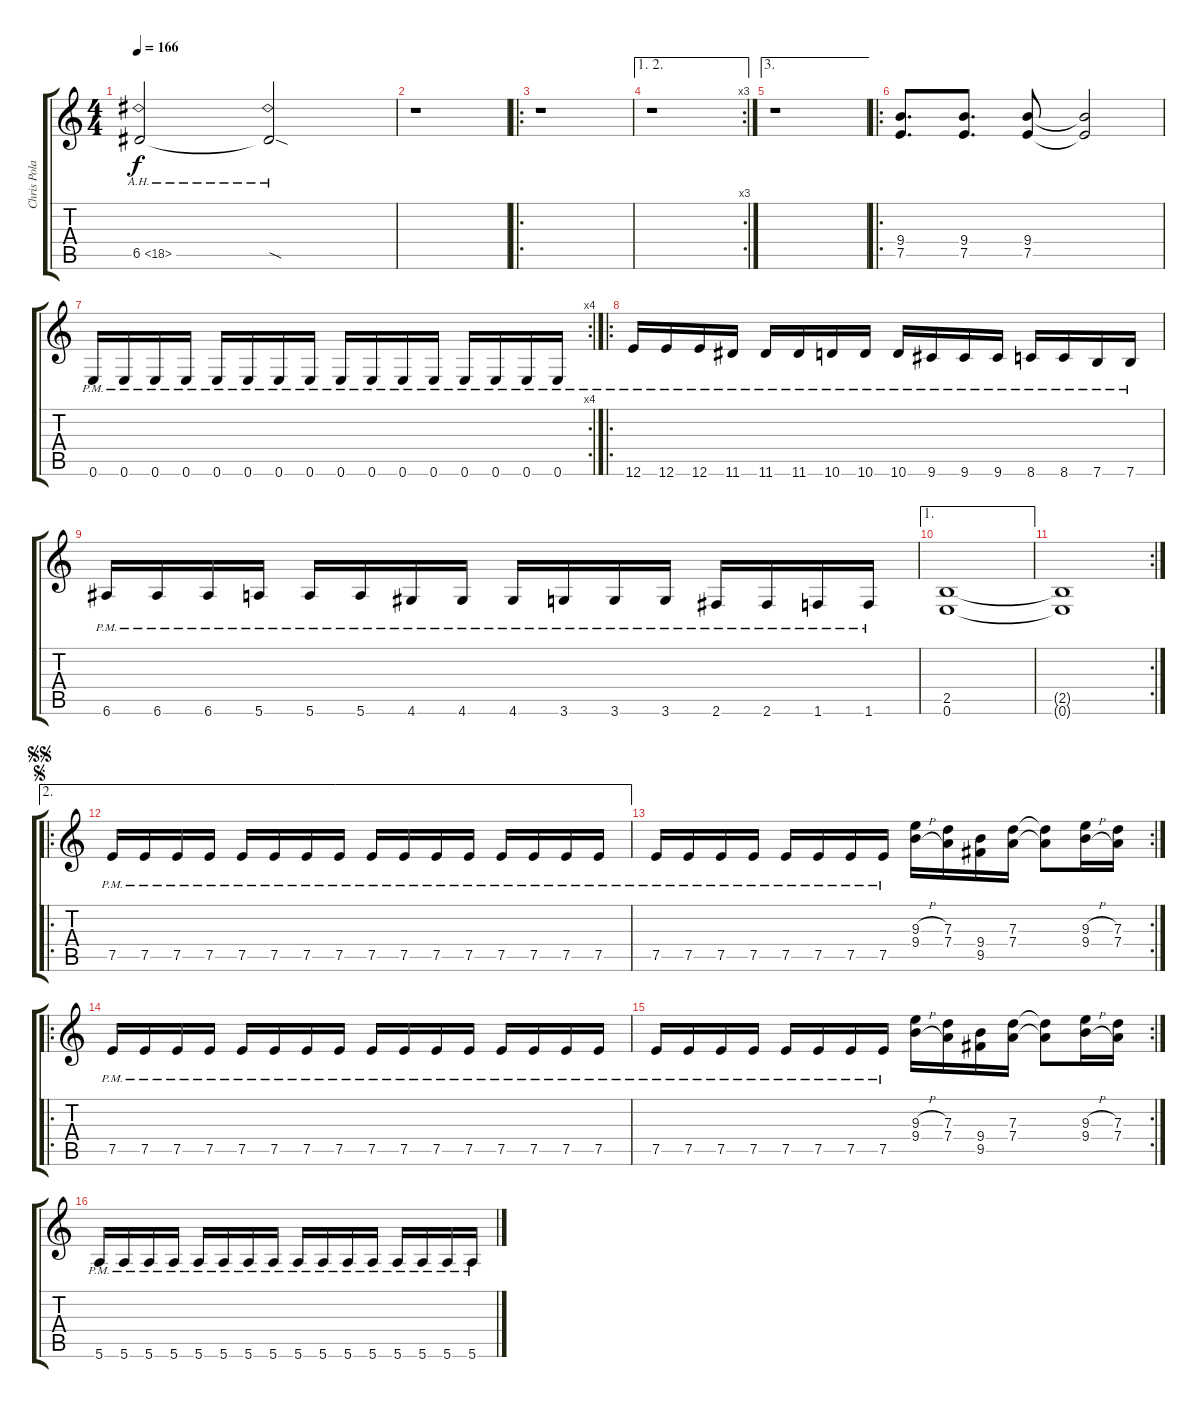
\track ("Chris Poland" "Chris Pola") {instrument distortionguitar}
\staff {score tabs}
\tuning (E4 B3 G3 D3 A2 E2) {hide}
\ts (4 4)
\tempo 166
\clef g2
\ks c
6.5{ah 12}.2{dy f} 6.5{ah 12 sod t}.2 |
r.1 |
\ro
r.1 |
\ae (1 2)
\rc 3
r.1 |
\ae 3
r.1 |
\ro
(9.4 7.5).8{d} (9.4 7.5).8{d} (9.4 7.5).8 (9.4{t} 7.5{t}).2 |
\rc 4
0.6{pm}.16 0.6{pm}.16 0.6{pm}.16 0.6{pm}.16 0.6{pm}.16 0.6{pm}.16 0.6{pm}.16 0.6{pm}.16 0.6{pm}.16 0.6{pm}.16 0.6{pm}.16 0.6{pm}.16 0.6{pm}.16 0.6{pm}.16 0.6{pm}.16 0.6{pm}.16 |
\ro
12.6{pm}.16 12.6{pm}.16 12.6{pm}.16 11.6{pm}.16 11.6{pm}.16 11.6{pm}.16 10.6{pm}.16 10.6{pm}.16 10.6{pm}.16 9.6{pm}.16 9.6{pm}.16 9.6{pm}.16 8.6{pm}.16 8.6{pm}.16 7.6{pm}.16 7.6{pm}.16 |
6.6{pm}.16 6.6{pm}.16 6.6{pm}.16 5.6{pm}.16 5.6{pm}.16 5.6{pm}.16 4.6{pm}.16 4.6{pm}.16 4.6{pm}.16 3.6{pm}.16 3.6{pm}.16 3.6{pm}.16 2.6{pm}.16 2.6{pm}.16 1.6{pm}.16 1.6{pm}.16 |
\ae 1
(2.5 0.6).1 |
\rc 2
(2.5{t} 0.6{t}).1 |
\ae 2
\ro
\jump segno
\jump segnosegno
7.5{pm}.16 7.5{pm}.16 7.5{pm}.16 7.5{pm}.16 7.5{pm}.16 7.5{pm}.16 7.5{pm}.16 7.5{pm}.16 7.5{pm}.16 7.5{pm}.16 7.5{pm}.16 7.5{pm}.16 7.5{pm}.16 7.5{pm}.16 7.5{pm}.16 7.5{pm}.16 |
\rc 2
7.5{pm}.16 7.5{pm}.16 7.5{pm}.16 7.5{pm}.16 7.5{pm}.16 7.5{pm}.16 7.5{pm}.16 7.5{pm}.16 (9.3{h} 9.4{h}).16 (7.3 7.4).16 (9.4 9.5).16 (7.3 7.4).16 (7.3{t} 7.4{t}).8 (9.3{h} 9.4{h}).16 (7.3 7.4).16 |
\ro
7.5{pm}.16 7.5{pm}.16 7.5{pm}.16 7.5{pm}.16 7.5{pm}.16 7.5{pm}.16 7.5{pm}.16 7.5{pm}.16 7.5{pm}.16 7.5{pm}.16 7.5{pm}.16 7.5{pm}.16 7.5{pm}.16 7.5{pm}.16 7.5{pm}.16 7.5{pm}.16 |
\rc 2
7.5{pm}.16 7.5{pm}.16 7.5{pm}.16 7.5{pm}.16 7.5{pm}.16 7.5{pm}.16 7.5{pm}.16 7.5{pm}.16 (9.3{h} 9.4{h}).16 (7.3 7.4).16 (9.4 9.5).16 (7.3 7.4).16 (7.3{t} 7.4{t}).8 (9.3{h} 9.4{h}).16 (7.3 7.4).16 |
5.6{pm}.16 5.6{pm}.16 5.6{pm}.16 5.6{pm}.16 5.6{pm}.16 5.6{pm}.16 5.6{pm}.16 5.6{pm}.16 5.6{pm}.16 5.6{pm}.16 5.6{pm}.16 5.6{pm}.16 5.6{pm}.16 5.6{pm}.16 5.6{pm}.16 5.6{pm}.16
